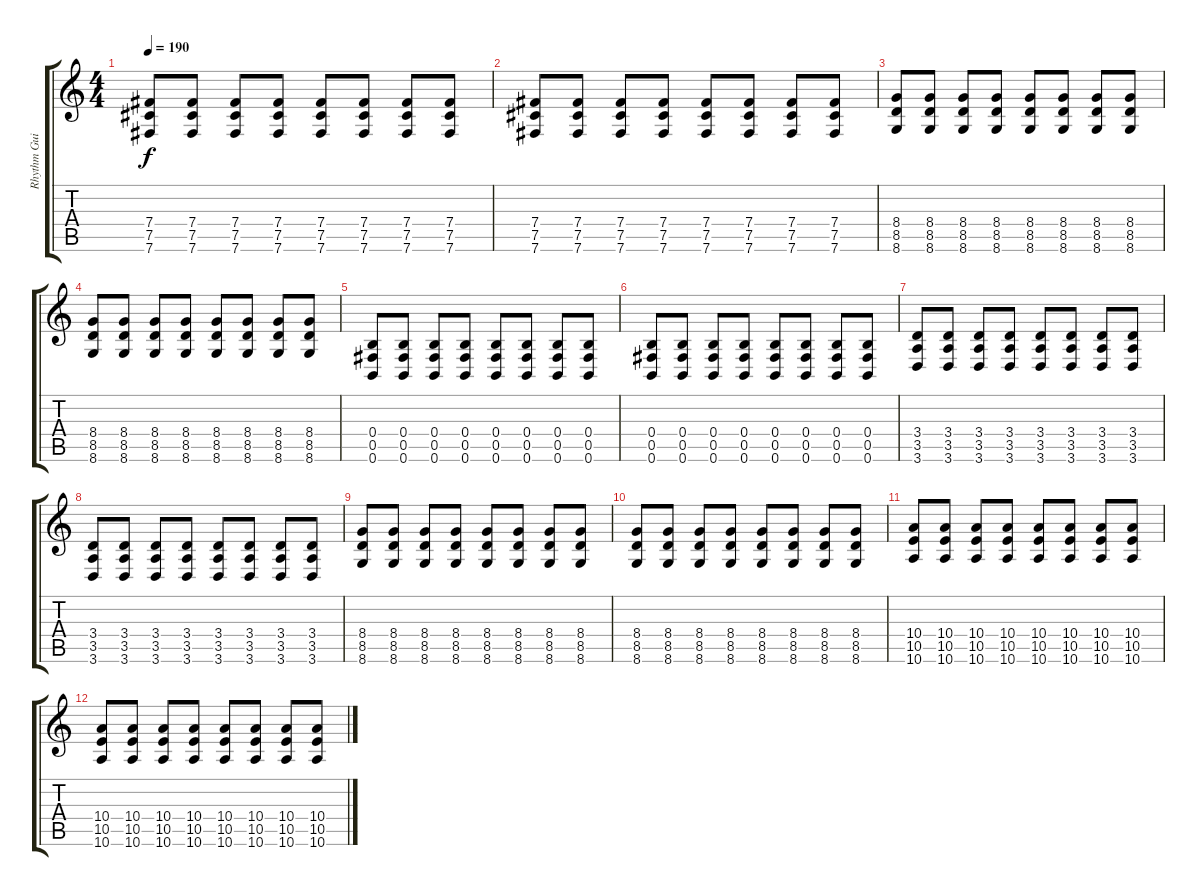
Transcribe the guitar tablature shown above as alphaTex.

\track ("Rhythm Guitar" "Rhythm Gui") {instrument overdrivenguitar}
\staff {score tabs}
\tuning (Db4 Ab3 E3 B2 Gb2 B1) {hide}
\ts (4 4)
\tempo 190
\clef g2
\ks c
(7.4 7.5 7.6).8{dy f} (7.4 7.5 7.6).8 (7.4 7.5 7.6).8 (7.4 7.5 7.6).8 (7.4 7.5 7.6).8 (7.4 7.5 7.6).8 (7.4 7.5 7.6).8 (7.4 7.5 7.6).8 |
(7.4 7.5 7.6).8 (7.4 7.5 7.6).8 (7.4 7.5 7.6).8 (7.4 7.5 7.6).8 (7.4 7.5 7.6).8 (7.4 7.5 7.6).8 (7.4 7.5 7.6).8 (7.4 7.5 7.6).8 |
(8.4 8.5 8.6).8 (8.4 8.5 8.6).8 (8.4 8.5 8.6).8 (8.4 8.5 8.6).8 (8.4 8.5 8.6).8 (8.4 8.5 8.6).8 (8.4 8.5 8.6).8 (8.4 8.5 8.6).8 |
(8.4 8.5 8.6).8 (8.4 8.5 8.6).8 (8.4 8.5 8.6).8 (8.4 8.5 8.6).8 (8.4 8.5 8.6).8 (8.4 8.5 8.6).8 (8.4 8.5 8.6).8 (8.4 8.5 8.6).8 |
(0.4 0.5 0.6).8 (0.4 0.5 0.6).8 (0.4 0.5 0.6).8 (0.4 0.5 0.6).8 (0.4 0.5 0.6).8 (0.4 0.5 0.6).8 (0.4 0.5 0.6).8 (0.4 0.5 0.6).8 |
(0.4 0.5 0.6).8 (0.4 0.5 0.6).8 (0.4 0.5 0.6).8 (0.4 0.5 0.6).8 (0.4 0.5 0.6).8 (0.4 0.5 0.6).8 (0.4 0.5 0.6).8 (0.4 0.5 0.6).8 |
(3.4 3.5 3.6).8 (3.4 3.5 3.6).8 (3.4 3.5 3.6).8 (3.4 3.5 3.6).8 (3.4 3.5 3.6).8 (3.4 3.5 3.6).8 (3.4 3.5 3.6).8 (3.4 3.5 3.6).8 |
(3.4 3.5 3.6).8 (3.4 3.5 3.6).8 (3.4 3.5 3.6).8 (3.4 3.5 3.6).8 (3.4 3.5 3.6).8 (3.4 3.5 3.6).8 (3.4 3.5 3.6).8 (3.4 3.5 3.6).8 |
(8.4 8.5 8.6).8 (8.4 8.5 8.6).8 (8.4 8.5 8.6).8 (8.4 8.5 8.6).8 (8.4 8.5 8.6).8 (8.4 8.5 8.6).8 (8.4 8.5 8.6).8 (8.4 8.5 8.6).8 |
(8.4 8.5 8.6).8 (8.4 8.5 8.6).8 (8.4 8.5 8.6).8 (8.4 8.5 8.6).8 (8.4 8.5 8.6).8 (8.4 8.5 8.6).8 (8.4 8.5 8.6).8 (8.4 8.5 8.6).8 |
(10.4 10.5 10.6).8 (10.4 10.5 10.6).8 (10.4 10.5 10.6).8 (10.4 10.5 10.6).8 (10.4 10.5 10.6).8 (10.4 10.5 10.6).8 (10.4 10.5 10.6).8 (10.4 10.5 10.6).8 |
(10.4 10.5 10.6).8 (10.4 10.5 10.6).8 (10.4 10.5 10.6).8 (10.4 10.5 10.6).8 (10.4 10.5 10.6).8 (10.4 10.5 10.6).8 (10.4 10.5 10.6).8 (10.4 10.5 10.6).8
